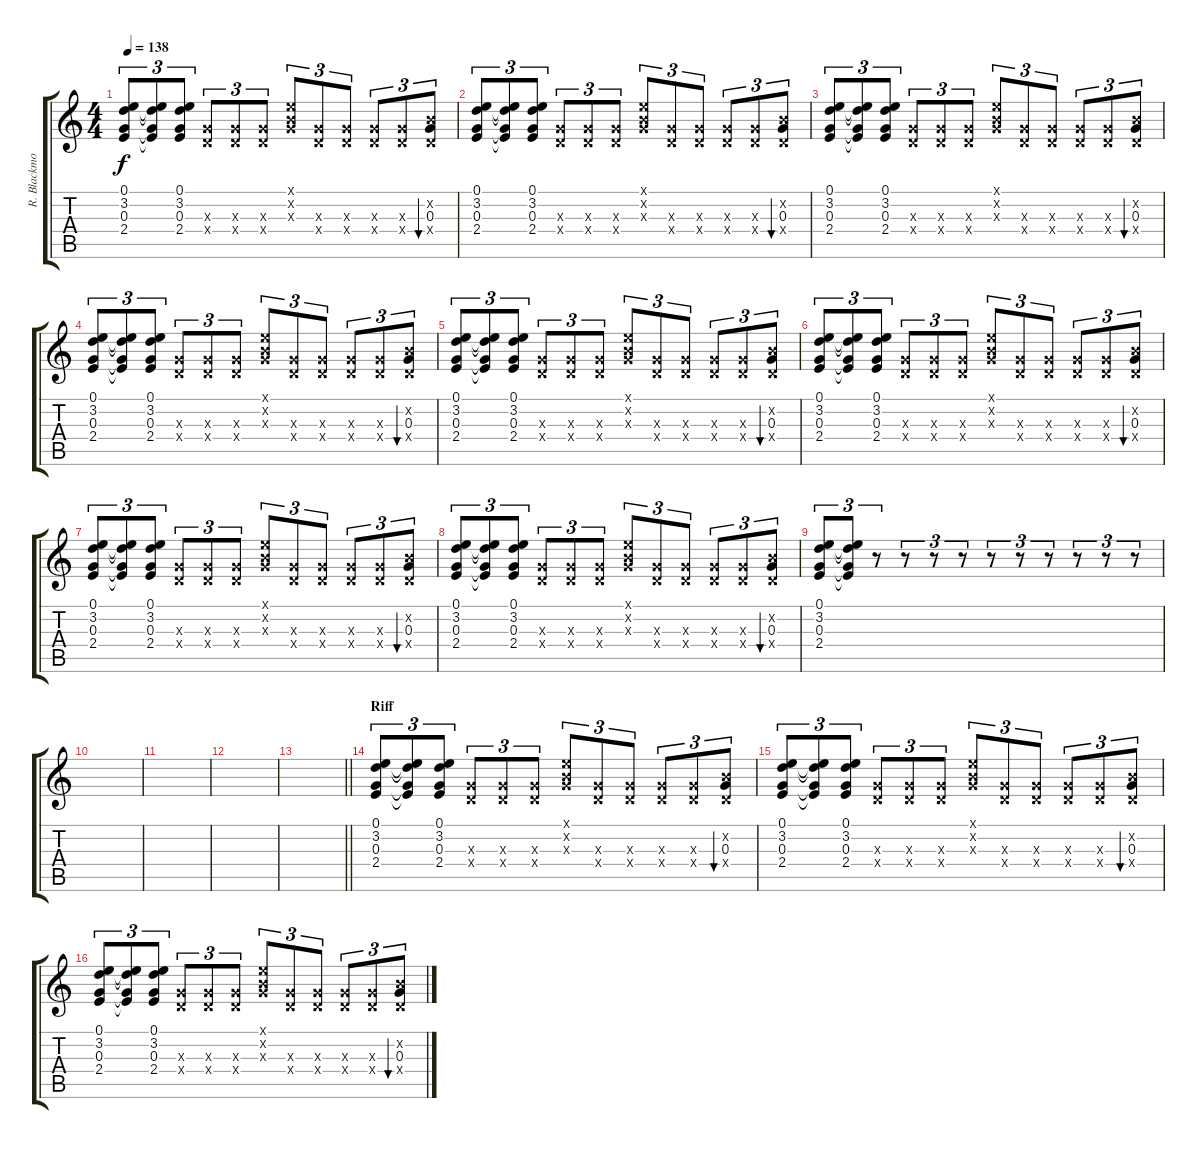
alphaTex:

\track ("R. Blackmore" "R. Blackmo") {instrument overdrivenguitar}
\staff {score tabs}
\tuning (E4 B3 G3 D3 A2 E2) {hide}
\ts (4 4)
\tempo 138
\clef g2
\ks c
(0.1 3.2 0.3 2.4).8{tu (3 2) dy f} (0.1{t} 3.2{t} 0.3{t} 2.4{t}).8{tu (3 2)} (0.1 3.2 0.3 2.4).8{tu (3 2)} (0.3{x} 0.4{x}).8{tu (3 2)} (0.3{x} 0.4{x}).8{tu (3 2)} (0.3{x} 0.4{x}).8{tu (3 2)} (0.1{x} 0.2{x} 0.3{x}).8{tu (3 2)} (0.3{x} 0.4{x}).8{tu (3 2)} (0.3{x} 0.4{x}).8{tu (3 2)} (0.3{x} 0.4{x}).8{tu (3 2)} (0.3{x} 0.4{x}).8{tu (3 2)} (0.2{x} 0.3 0.4{x}).8{tu (3 2) bu 60} |
(0.1 3.2 0.3 2.4).8{tu (3 2)} (0.1{t} 3.2{t} 0.3{t} 2.4{t}).8{tu (3 2)} (0.1 3.2 0.3 2.4).8{tu (3 2)} (0.3{x} 0.4{x}).8{tu (3 2)} (0.3{x} 0.4{x}).8{tu (3 2)} (0.3{x} 0.4{x}).8{tu (3 2)} (0.1{x} 0.2{x} 0.3{x}).8{tu (3 2)} (0.3{x} 0.4{x}).8{tu (3 2)} (0.3{x} 0.4{x}).8{tu (3 2)} (0.3{x} 0.4{x}).8{tu (3 2)} (0.3{x} 0.4{x}).8{tu (3 2)} (0.2{x} 0.3 0.4{x}).8{tu (3 2) bu 60} |
(0.1 3.2 0.3 2.4).8{tu (3 2)} (0.1{t} 3.2{t} 0.3{t} 2.4{t}).8{tu (3 2)} (0.1 3.2 0.3 2.4).8{tu (3 2)} (0.3{x} 0.4{x}).8{tu (3 2)} (0.3{x} 0.4{x}).8{tu (3 2)} (0.3{x} 0.4{x}).8{tu (3 2)} (0.1{x} 0.2{x} 0.3{x}).8{tu (3 2)} (0.3{x} 0.4{x}).8{tu (3 2)} (0.3{x} 0.4{x}).8{tu (3 2)} (0.3{x} 0.4{x}).8{tu (3 2)} (0.3{x} 0.4{x}).8{tu (3 2)} (0.2{x} 0.3 0.4{x}).8{tu (3 2) bu 60} |
(0.1 3.2 0.3 2.4).8{tu (3 2)} (0.1{t} 3.2{t} 0.3{t} 2.4{t}).8{tu (3 2)} (0.1 3.2 0.3 2.4).8{tu (3 2)} (0.3{x} 0.4{x}).8{tu (3 2)} (0.3{x} 0.4{x}).8{tu (3 2)} (0.3{x} 0.4{x}).8{tu (3 2)} (0.1{x} 0.2{x} 0.3{x}).8{tu (3 2)} (0.3{x} 0.4{x}).8{tu (3 2)} (0.3{x} 0.4{x}).8{tu (3 2)} (0.3{x} 0.4{x}).8{tu (3 2)} (0.3{x} 0.4{x}).8{tu (3 2)} (0.2{x} 0.3 0.4{x}).8{tu (3 2) bu 60} |
(0.1 3.2 0.3 2.4).8{tu (3 2)} (0.1{t} 3.2{t} 0.3{t} 2.4{t}).8{tu (3 2)} (0.1 3.2 0.3 2.4).8{tu (3 2)} (0.3{x} 0.4{x}).8{tu (3 2)} (0.3{x} 0.4{x}).8{tu (3 2)} (0.3{x} 0.4{x}).8{tu (3 2)} (0.1{x} 0.2{x} 0.3{x}).8{tu (3 2)} (0.3{x} 0.4{x}).8{tu (3 2)} (0.3{x} 0.4{x}).8{tu (3 2)} (0.3{x} 0.4{x}).8{tu (3 2)} (0.3{x} 0.4{x}).8{tu (3 2)} (0.2{x} 0.3 0.4{x}).8{tu (3 2) bu 60} |
(0.1 3.2 0.3 2.4).8{tu (3 2)} (0.1{t} 3.2{t} 0.3{t} 2.4{t}).8{tu (3 2)} (0.1 3.2 0.3 2.4).8{tu (3 2)} (0.3{x} 0.4{x}).8{tu (3 2)} (0.3{x} 0.4{x}).8{tu (3 2)} (0.3{x} 0.4{x}).8{tu (3 2)} (0.1{x} 0.2{x} 0.3{x}).8{tu (3 2)} (0.3{x} 0.4{x}).8{tu (3 2)} (0.3{x} 0.4{x}).8{tu (3 2)} (0.3{x} 0.4{x}).8{tu (3 2)} (0.3{x} 0.4{x}).8{tu (3 2)} (0.2{x} 0.3 0.4{x}).8{tu (3 2) bu 60} |
(0.1 3.2 0.3 2.4).8{tu (3 2)} (0.1{t} 3.2{t} 0.3{t} 2.4{t}).8{tu (3 2)} (0.1 3.2 0.3 2.4).8{tu (3 2)} (0.3{x} 0.4{x}).8{tu (3 2)} (0.3{x} 0.4{x}).8{tu (3 2)} (0.3{x} 0.4{x}).8{tu (3 2)} (0.1{x} 0.2{x} 0.3{x}).8{tu (3 2)} (0.3{x} 0.4{x}).8{tu (3 2)} (0.3{x} 0.4{x}).8{tu (3 2)} (0.3{x} 0.4{x}).8{tu (3 2)} (0.3{x} 0.4{x}).8{tu (3 2)} (0.2{x} 0.3 0.4{x}).8{tu (3 2) bu 60} |
(0.1 3.2 0.3 2.4).8{tu (3 2)} (0.1{t} 3.2{t} 0.3{t} 2.4{t}).8{tu (3 2)} (0.1 3.2 0.3 2.4).8{tu (3 2)} (0.3{x} 0.4{x}).8{tu (3 2)} (0.3{x} 0.4{x}).8{tu (3 2)} (0.3{x} 0.4{x}).8{tu (3 2)} (0.1{x} 0.2{x} 0.3{x}).8{tu (3 2)} (0.3{x} 0.4{x}).8{tu (3 2)} (0.3{x} 0.4{x}).8{tu (3 2)} (0.3{x} 0.4{x}).8{tu (3 2)} (0.3{x} 0.4{x}).8{tu (3 2)} (0.2{x} 0.3 0.4{x}).8{tu (3 2) bu 60} |
(0.1 3.2 0.3 2.4).8{tu (3 2)} (0.1{t} 3.2{t} 0.3{t} 2.4{t}).8{tu (3 2)} r.8{tu (3 2)} r.8{tu (3 2)} r.8{tu (3 2)} r.8{tu (3 2)} r.8{tu (3 2)} r.8{tu (3 2)} r.8{tu (3 2)} r.8{tu (3 2)} r.8{tu (3 2)} r.8{tu (3 2)} |
|
|
|
\barLineRight lightlight
|
\section ("" "Riff")
(0.1 3.2 0.3 2.4).8{tu (3 2) volume 10} (0.1{t} 3.2{t} 0.3{t} 2.4{t}).8{tu (3 2)} (0.1 3.2 0.3 2.4).8{tu (3 2)} (0.3{x} 0.4{x}).8{tu (3 2)} (0.3{x} 0.4{x}).8{tu (3 2)} (0.3{x} 0.4{x}).8{tu (3 2)} (0.1{x} 0.2{x} 0.3{x}).8{tu (3 2)} (0.3{x} 0.4{x}).8{tu (3 2)} (0.3{x} 0.4{x}).8{tu (3 2)} (0.3{x} 0.4{x}).8{tu (3 2)} (0.3{x} 0.4{x}).8{tu (3 2)} (0.2{x} 0.3 0.4{x}).8{tu (3 2) bu 60} |
(0.1 3.2 0.3 2.4).8{tu (3 2)} (0.1{t} 3.2{t} 0.3{t} 2.4{t}).8{tu (3 2)} (0.1 3.2 0.3 2.4).8{tu (3 2)} (0.3{x} 0.4{x}).8{tu (3 2)} (0.3{x} 0.4{x}).8{tu (3 2)} (0.3{x} 0.4{x}).8{tu (3 2)} (0.1{x} 0.2{x} 0.3{x}).8{tu (3 2)} (0.3{x} 0.4{x}).8{tu (3 2)} (0.3{x} 0.4{x}).8{tu (3 2)} (0.3{x} 0.4{x}).8{tu (3 2)} (0.3{x} 0.4{x}).8{tu (3 2)} (0.2{x} 0.3 0.4{x}).8{tu (3 2) bu 60} |
(0.1 3.2 0.3 2.4).8{tu (3 2)} (0.1{t} 3.2{t} 0.3{t} 2.4{t}).8{tu (3 2)} (0.1 3.2 0.3 2.4).8{tu (3 2)} (0.3{x} 0.4{x}).8{tu (3 2)} (0.3{x} 0.4{x}).8{tu (3 2)} (0.3{x} 0.4{x}).8{tu (3 2)} (0.1{x} 0.2{x} 0.3{x}).8{tu (3 2)} (0.3{x} 0.4{x}).8{tu (3 2)} (0.3{x} 0.4{x}).8{tu (3 2)} (0.3{x} 0.4{x}).8{tu (3 2)} (0.3{x} 0.4{x}).8{tu (3 2)} (0.2{x} 0.3 0.4{x}).8{tu (3 2) bu 60}
